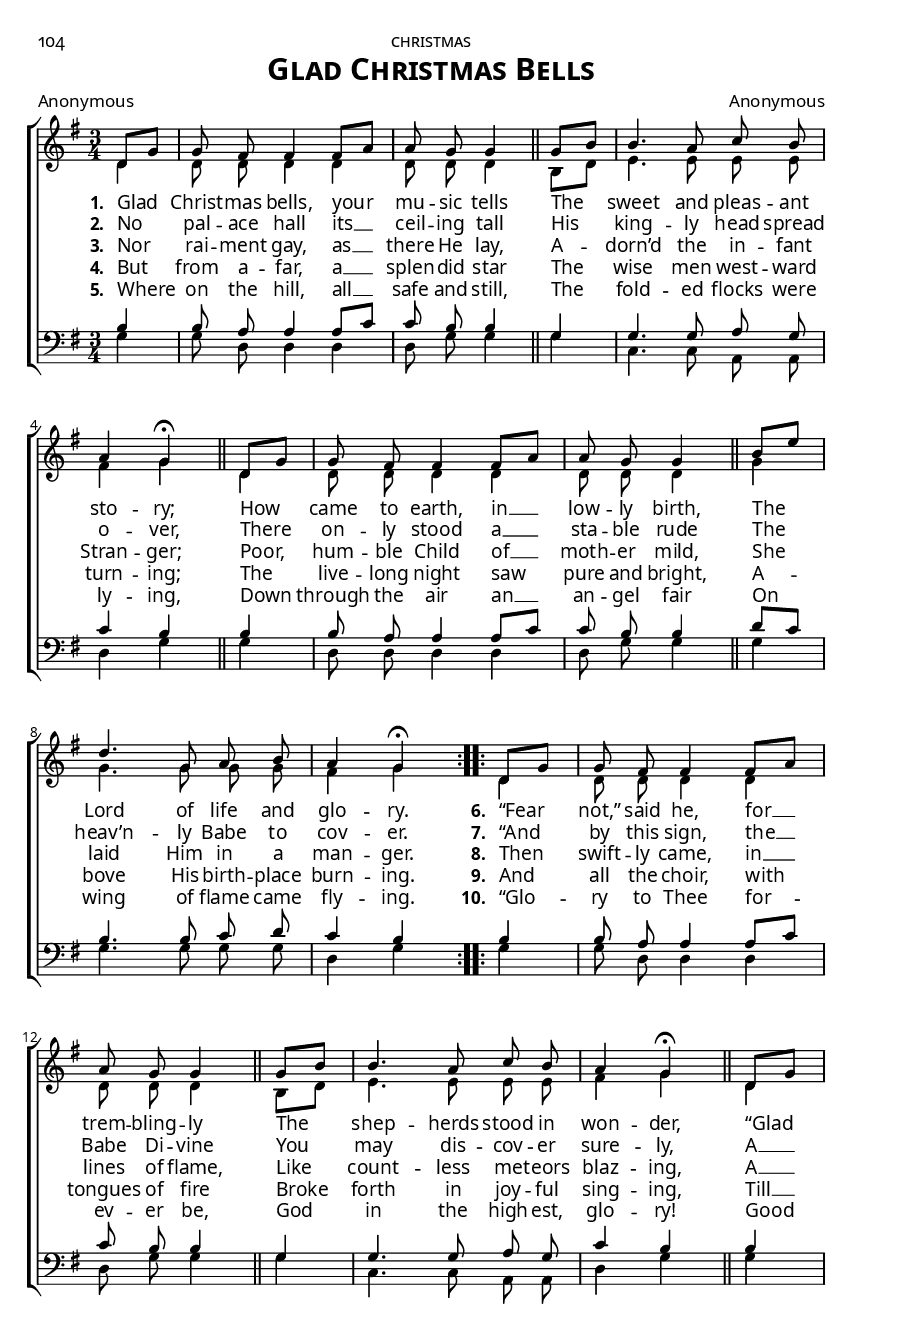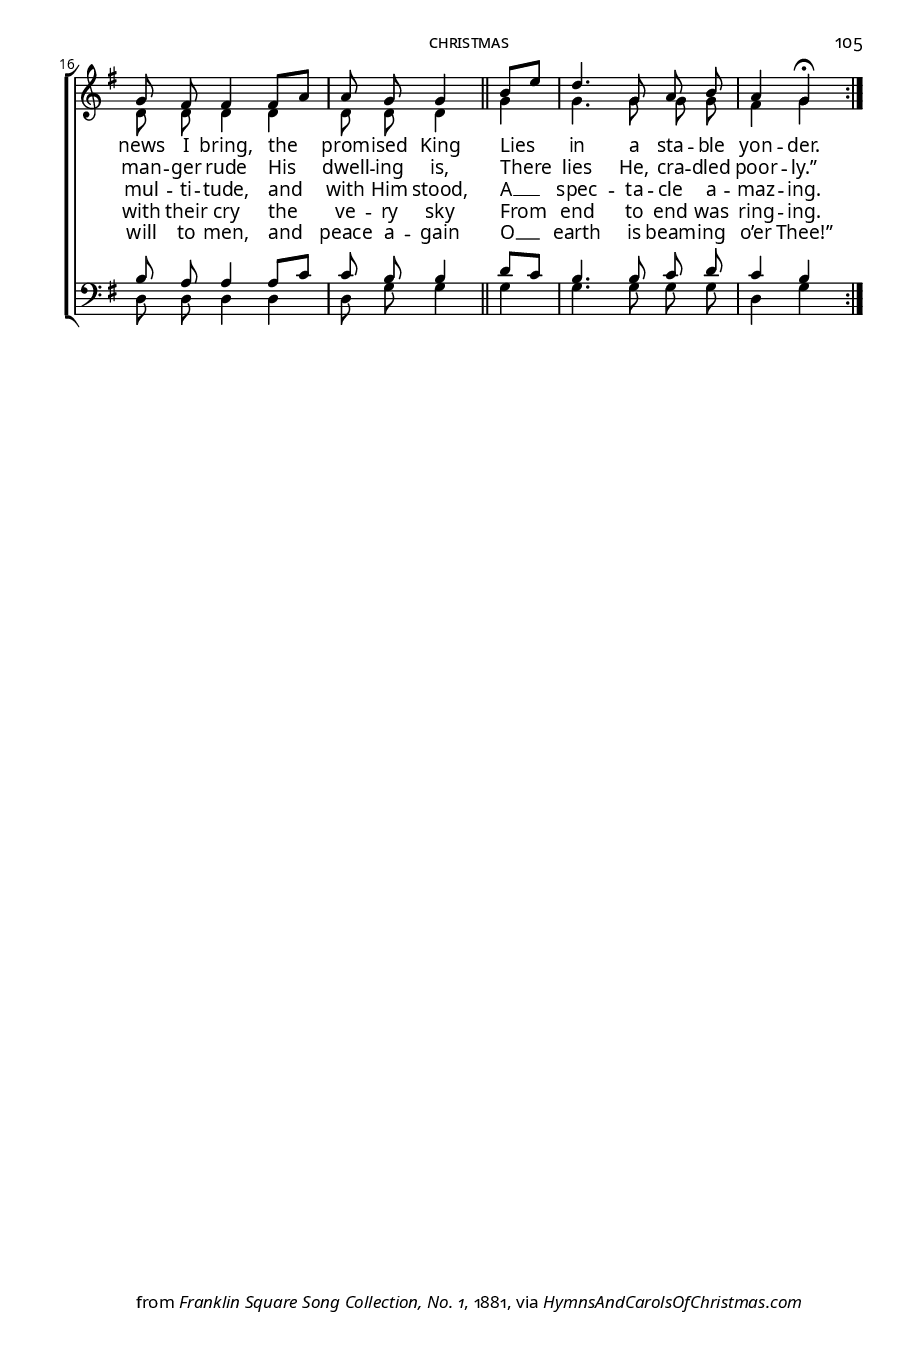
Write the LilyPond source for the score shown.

\version "2.14.2"
\include "util.ly"
\header {
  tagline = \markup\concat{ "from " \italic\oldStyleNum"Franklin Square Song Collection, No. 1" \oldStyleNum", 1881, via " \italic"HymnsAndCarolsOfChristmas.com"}

    title = \markup{\override #'(font-name . "Garamond Premier Pro Semibold"){ \abs-fontsize #15 \smallCapsOldStyle"Glad Christmas Bells"}}
    poet = \markup\oldStyleNum"Anonymous"
    composer = \markup\oldStyleNum"Anonymous"
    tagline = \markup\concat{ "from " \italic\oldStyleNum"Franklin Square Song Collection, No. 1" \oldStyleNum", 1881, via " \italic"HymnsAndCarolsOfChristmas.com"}
  }
\paper {
  print-all-headers = ##f
  paper-height = 9\in
  paper-width = 6\in
  indent = 0\in
  %system-system-spacing = #'((basic-distance . 10) (padding . 0))
  %system-system-spacing =
  %  #'((basic-distance . 0)
  %     (minimum-distance . 0)
  %     (padding . -0.35)
  %     (stretchability . 100))
  ragged-last-bottom = ##t
  ragged-bottom = ##f
  two-sided = ##t
  inner-margin = 0.5\in
  outer-margin = 0.25\in
  top-margin = 0.25\in
  bottom-margin = 0.25\in
  first-page-number = #104
  print-first-page-number = ##t
  headerLine = \markup{\override #'(font-name . "Garamond Premier Pro") \smallCapsOldStyle"christmas"}
  oddHeaderMarkup = \markup\fill-line{
     \override #'(font-name . "Garamond Premier Pro")\abs-fontsize #8.5
     \combine 
        \fill-line{"" \on-the-fly #print-page-number-check-first
        \oldStylePageNum""
        }
        \fill-line{\headerLine}
  }
  evenHeaderMarkup = \markup {
     \override #'(font-name . "Garamond Premier Pro")\abs-fontsize #8.5
     \combine
        \on-the-fly #print-page-number-check-first
        \oldStylePageNum""
        \fill-line{\headerLine}
  }
}
#(set-global-staff-size 15) \paper{ #(define fonts (make-pango-font-tree "GoudyOlSt BT" "Garamond Premier Pro" "Garamond Premier Pro" (/ 15 20))) }
global = {
  \key g \major
  \time 3/4
  \autoBeamOff
  \override DynamicLineSpanner #'staff-padding = #0.0
  \override DynamicLineSpanner #'Y-extent = #'(-1 . 1)
}

sopMusic = \relative c' {
  \repeat volta 5 {
    \partial 4 d8[ g] |
    g8 fis fis4 fis8[ a] |
    a g g4 \bar"||" g8[ b] |
    b4. a8 c b |
    \partial 2 a4 g\fermata \bar"||"
    
    \partial 4 d8[ g] |
    g fis fis4 fis8[ a] |
    a g g4 \bar"||" b8[ e] |
    d4. g,8 a b |
    \partial 2 a4 g\fermata
  }
}
sopWords = \lyricmode {
  
}

altoMusic = \relative c' {
  d4 |
  d8 d d4 d |
  d8 d d4 b8[ d] |
  e4. e8 e e |
  fis4 g |
  
  d |
  d8 d d4 d |
  d8 d d4 g |
  g4. g8 g g |
  fis4 g
}
altoWords = \lyricmode {
  \dropLyricsIX
  \set stanza = #"1. "
  Glad Christ -- mas bells, your mu -- sic tells
    The sweet and pleas -- ant sto -- ry;
  How came to earth, in __ low -- ly birth,
    The Lord of life and glo -- ry.
    
  \set stanza = #"6. "
  “Fear not,” said he, for __ trem -- bling -- ly
    The shep -- herds stood in won -- der,
  “Glad news I bring, the prom -- ised King
    Lies in a sta -- ble yon -- der.
}
altoWordsII = \lyricmode {
  \dropLyricsIX
  \set stanza = #"2. "
  No pal -- ace hall its __ ceil -- ing tall
    His king -- ly head spread o -- ver,
  There on -- ly stood a __ sta -- ble rude
    The heav’n -- ly Babe to cov -- er.
  
  \set stanza = #"7. "
  “And by this sign, the __ Babe Di -- vine
    You may dis -- cov -- er sure -- ly,
  A __ man -- ger rude His dwell -- ing is,
    There lies He, cra -- dled poor -- ly.”
}
altoWordsIII = \lyricmode {
  \dropLyricsIX
  \set stanza = #"3. "
  Nor rai -- ment gay, as __ there He lay,
    A -- dorn’d the in -- fant Stran -- ger;
  Poor, hum -- ble Child of __ moth -- er mild,
    She laid Him in a man -- ger.
  
  \set stanza = #"8. "
  Then swift -- ly came, in __ lines of flame,
    Like count -- less me -- teors blaz -- ing,
  A __ mul -- ti -- tude, and with Him stood,
    A __ spec -- ta -- cle a -- maz -- ing.
}
altoWordsIV = \lyricmode {
  \dropLyricsIX
  \set stanza = #"4. "
  But from a -- far, a __ splen -- did star
    The wise men west -- ward turn -- ing;
  The live -- long night saw pure and bright,
    A -- bove His birth -- place burn -- ing.
  
  \set stanza = #"9. "
  And all the choir, with tongues of fire
    Broke forth in joy -- ful sing -- ing,
  Till __ with their cry the ve -- ry sky
    From end to end was ring -- ing.
}
altoWordsV = \lyricmode {
  \dropLyricsIX
  \set stanza = #"5. "
  Where on the hill, all __ safe and still,
    The fold -- ed flocks were ly -- ing,
  Down through the air an __ an -- gel fair
    On wing of flame came fly -- ing.
  
  \set stanza = #"10. "
  “Glo -- ry to Thee for -- ev -- er be,
    God in the high -- est, glo -- ry!
  Good will to men, and peace a -- gain
    O __ earth is beam -- ing o’er Thee!”
}
altoWordsVI = \lyricmode {
}
tenorMusic = \relative c' {
  b4 |
  b8 a a4 a8[ c] |
  c b b4 g |
  g4. g8 a g |
  c4 b |
  
  b |
  b8 a a4 a8[ c] |
  c b b4 d8[ c] |
  b4. b8 c d |
  c4 b
}
tenorWords = \lyricmode {

}

bassMusic = \relative c {
  g'4 |
  g8 d d4 d |
  d8 g g4 g |
  c,4. c8 a a |
  d4 g |
  
  g |
  d8 d d4 d |
  d8 g g4 g |
  g4. g8 g g |
  d4 g
}
bassWords = \lyricmode {

}

pianoRH = \relative c' {
  
}
pianoLH = \relative c' {
  
}

\score {
  <<
   \new ChoirStaff <<
%    \new Lyrics = sopranos \with { \override VerticalAxisGroup #'nonstaff-relatedstaff-spacing = #'((basic-distance . 1)) }
    \new Staff = women <<
      \new Voice = "sopranos" { \voiceOne << \global \repeat unfold2\sopMusic >> }
      \new Voice = "altos" { \voiceTwo << \global \repeat unfold2\altoMusic >> }
    >>
   \new Staff = men <<
      \clef bass
      \new Voice = "tenors" { \voiceOne << \global \repeat unfold2\tenorMusic >> }
      \new Voice = "basses" { \voiceTwo << \global \repeat unfold2\bassMusic >> }
    >>
    \new Lyrics \with { alignAboveContext = #"women" \override VerticalAxisGroup #'nonstaff-relatedstaff-spacing = #'((basic-distance . 1))} \lyricsto "sopranos" \sopWords
     \new Lyrics = "altosVI"  \with { alignBelowContext = #"women" \override VerticalAxisGroup #'nonstaff-relatedstaff-spacing = #'((basic-distance . 1))} \lyricsto "sopranos" \altoWordsVI
    \new Lyrics = "altosV"  \with { alignBelowContext = #"women" \override VerticalAxisGroup #'nonstaff-relatedstaff-spacing = #'((basic-distance . 1))} \lyricsto "sopranos" \altoWordsV
    \new Lyrics = "altosIV"  \with { alignBelowContext = #"women" \override VerticalAxisGroup #'nonstaff-relatedstaff-spacing = #'((basic-distance . 1))} \lyricsto "sopranos" \altoWordsIV
    \new Lyrics = "altosIII"  \with { alignBelowContext = #"women" \override VerticalAxisGroup #'nonstaff-relatedstaff-spacing = #'((basic-distance . 1))} \lyricsto "sopranos" \altoWordsIII
    \new Lyrics = "altosII"  \with { alignBelowContext = #"women" \override VerticalAxisGroup #'nonstaff-relatedstaff-spacing = #'((basic-distance . 1))} \lyricsto "sopranos" \altoWordsII
    \new Lyrics = "altos"  \with { alignBelowContext = #"women" \override VerticalAxisGroup #'nonstaff-relatedstaff-spacing = #'((padding . -0.5)) } \lyricsto "sopranos" \altoWords
    \new Lyrics \with { alignAboveContext = #"men" \override VerticalAxisGroup #'nonstaff-relatedstaff-spacing = #'((basic-distance . 1)) } \lyricsto "tenors" \tenorWords
    \new Lyrics \with { alignBelowContext = #"men" \override VerticalAxisGroup #'nonstaff-relatedstaff-spacing = #'((basic-distance . 1)) } \lyricsto "basses" \bassWords
  >>
%    \new PianoStaff << \new Staff { \new Voice { \pianoRH } } \new Staff { \clef "bass" \pianoLH } >>
  >>
  \layout {
    \context {
      \Score
      %\override SpacingSpanner #'base-shortest-duration = #(ly:make-moment 1 8)
      %\override SpacingSpanner #'common-shortest-duration = #(ly:make-moment 1 4)
    }
    \context {
      % Remove all empty staves
      % \Staff \RemoveEmptyStaves \override VerticalAxisGroup #'remove-first = ##t
    }
  }
  
  \midi {
    %\tempo 4 = 90
    \set Staff.midiInstrument = "flute"
  
    \context {
      \Voice
      \remove "Dynamic_performer"
    }
  }
}
